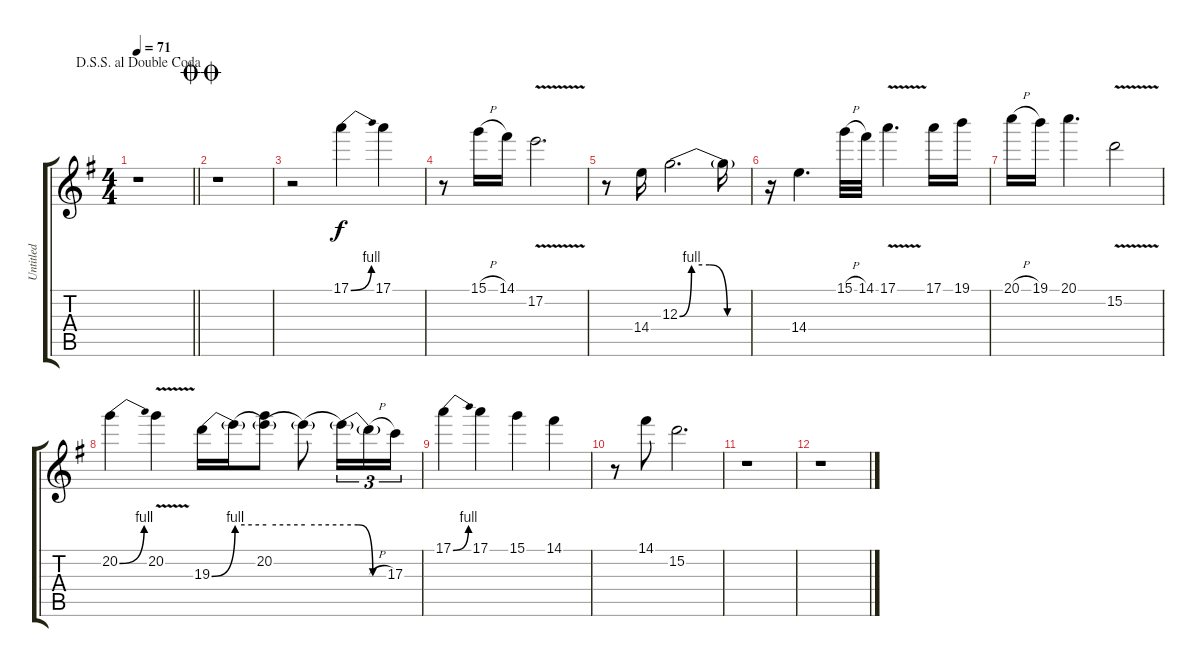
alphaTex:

\track ("Untitled" "Untitled") {instrument distortionguitar}
\staff {score tabs}
\tuning (E4 B3 G3 D3 A2 E2) {hide}
\ts (4 4)
\jump dalsegnosegnoaldoublecoda
\tempo 71
\clef g2
\barLineRight lightlight
\ks g
r.1{dy f} |
\jump doublecoda
r.1 |
r.2 17.1{be (bend 0 0 60 4)}.4 17.1.4 |
r.8 15.1{h}.16 14.1.16 17.2{v}.2{d} |
r.8 14.4.16 12.3{be (custom 0 0 10 4 25 4 40 0 60 0)}.2{d} 12.3{t}.16 |
r.16 14.4.4{d} 15.1{h}.32 14.1.32 17.1{v}.4{d} 17.1.16 19.1.16 |
20.1{h}.16 19.1.16 20.1.4{d} 15.2{v}.2 |
20.2{be (bend 0 0 60 4)}.4 20.2{v}.4 19.3{be (bend 0 0 60 4)}.16 19.3{be (hold 0 4 60 4) t}.16 (20.2 19.3{be (hold 0 4 60 4) t}).8 19.3{be (hold 0 4 60 4) t}.8 19.3{be (custom 0 4 20 4 40 0 60 0) t}.16{tu (3 2)} 19.3{h t}.16{tu (3 2)} 17.3.16{tu (3 2)} |
17.1{be (bend 0 0 60 4)}.4 17.1.4 15.1.4 14.1.4 |
r.8 14.1.8 15.2.2{d} |
r.1 |
r.1
